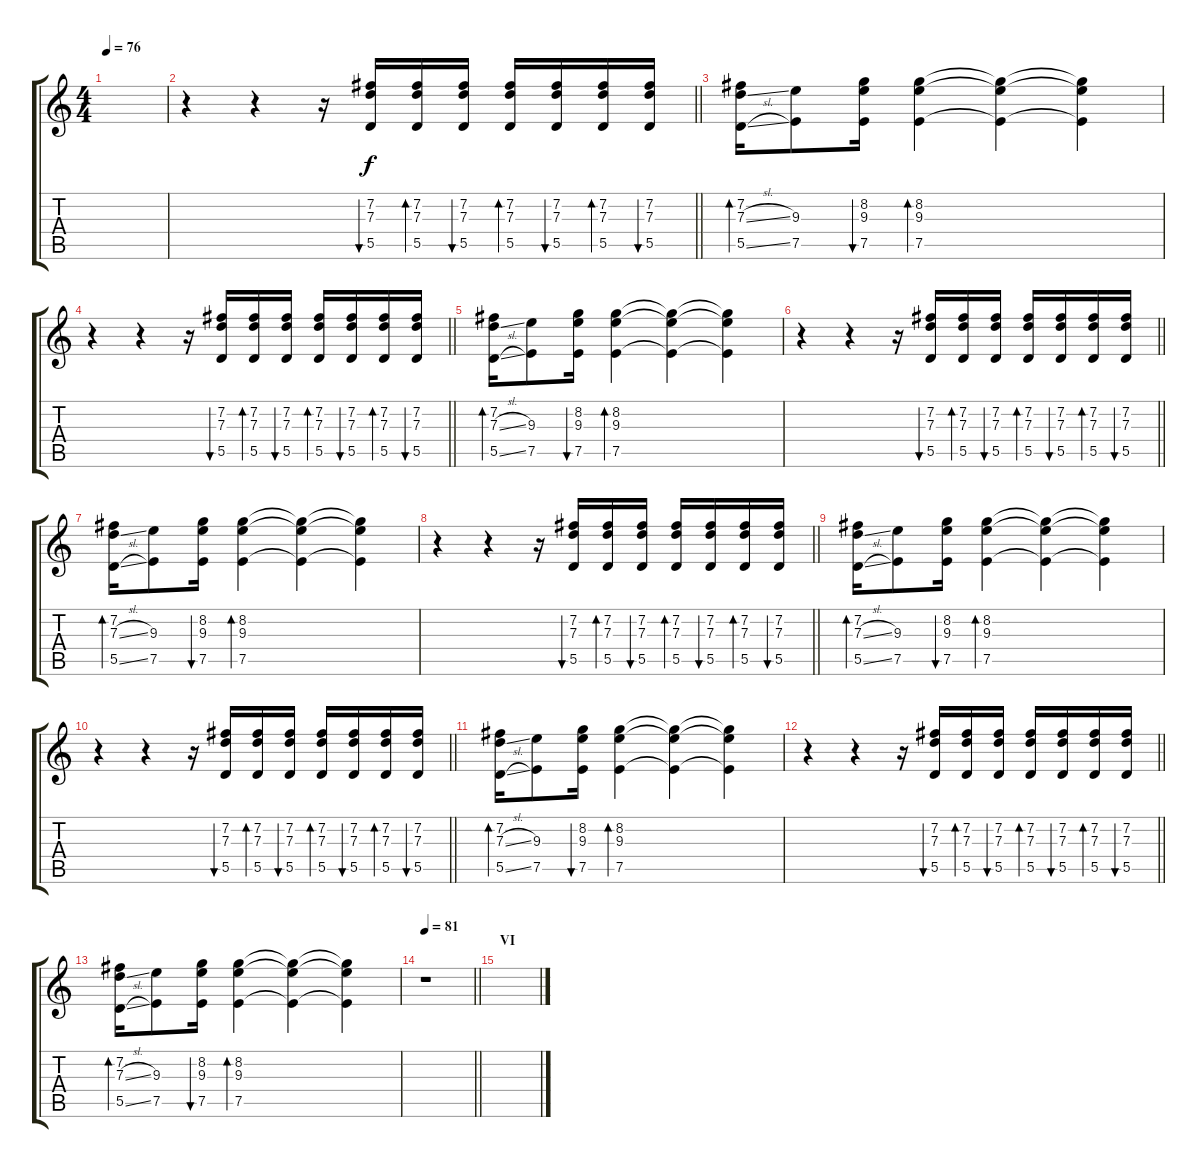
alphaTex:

\track "" {instrument acousticguitarsteel}
\staff {score tabs}
\tuning (E4 B3 G3 D3 A2 E2) {hide}
\ts (4 4)
\tempo 76
\clef g2
\ks c
|
\barLineRight lightlight
r.4 r.4 r.16 (7.2 7.3 5.5).16{bu 30} (7.2 7.3 5.5).16{bd 30} (7.2 7.3 5.5).16{bu 30} (7.2 7.3 5.5).16{bd 30} (7.2 7.3 5.5).16{bu 30} (7.2 7.3 5.5).16{bd 30} (7.2 7.3 5.5).16{bu 30} |
(7.2 7.3{sl} 5.5{sl}).16{bd 30} (9.3 7.5).8 (8.2 9.3 7.5).16{bu 30} (8.2 9.3 7.5).4{bd 30} (8.2{t} 9.3{t} 7.5{t}).4 (8.2{t} 9.3{t} 7.5{t}).4 |
\barLineRight lightlight
r.4 r.4 r.16 (7.2 7.3 5.5).16{bu 30} (7.2 7.3 5.5).16{bd 30} (7.2 7.3 5.5).16{bu 30} (7.2 7.3 5.5).16{bd 30} (7.2 7.3 5.5).16{bu 30} (7.2 7.3 5.5).16{bd 30} (7.2 7.3 5.5).16{bu 30} |
(7.2 7.3{sl} 5.5{sl}).16{bd 30} (9.3 7.5).8 (8.2 9.3 7.5).16{bu 30} (8.2 9.3 7.5).4{bd 30} (8.2{t} 9.3{t} 7.5{t}).4 (8.2{t} 9.3{t} 7.5{t}).4 |
\barLineRight lightlight
r.4 r.4 r.16 (7.2 7.3 5.5).16{bu 30} (7.2 7.3 5.5).16{bd 30} (7.2 7.3 5.5).16{bu 30} (7.2 7.3 5.5).16{bd 30} (7.2 7.3 5.5).16{bu 30} (7.2 7.3 5.5).16{bd 30} (7.2 7.3 5.5).16{bu 30} |
(7.2 7.3{sl} 5.5{sl}).16{bd 30} (9.3 7.5).8 (8.2 9.3 7.5).16{bu 30} (8.2 9.3 7.5).4{bd 30} (8.2{t} 9.3{t} 7.5{t}).4 (8.2{t} 9.3{t} 7.5{t}).4 |
\barLineRight lightlight
r.4 r.4 r.16 (7.2 7.3 5.5).16{bu 30} (7.2 7.3 5.5).16{bd 30} (7.2 7.3 5.5).16{bu 30} (7.2 7.3 5.5).16{bd 30} (7.2 7.3 5.5).16{bu 30} (7.2 7.3 5.5).16{bd 30} (7.2 7.3 5.5).16{bu 30} |
(7.2 7.3{sl} 5.5{sl}).16{bd 30} (9.3 7.5).8 (8.2 9.3 7.5).16{bu 30} (8.2 9.3 7.5).4{bd 30} (8.2{t} 9.3{t} 7.5{t}).4 (8.2{t} 9.3{t} 7.5{t}).4 |
\barLineRight lightlight
r.4 r.4 r.16 (7.2 7.3 5.5).16{bu 30} (7.2 7.3 5.5).16{bd 30} (7.2 7.3 5.5).16{bu 30} (7.2 7.3 5.5).16{bd 30} (7.2 7.3 5.5).16{bu 30} (7.2 7.3 5.5).16{bd 30} (7.2 7.3 5.5).16{bu 30} |
(7.2 7.3{sl} 5.5{sl}).16{bd 30} (9.3 7.5).8 (8.2 9.3 7.5).16{bu 30} (8.2 9.3 7.5).4{bd 30} (8.2{t} 9.3{t} 7.5{t}).4 (8.2{t} 9.3{t} 7.5{t}).4 |
\barLineRight lightlight
r.4 r.4 r.16 (7.2 7.3 5.5).16{bu 30} (7.2 7.3 5.5).16{bd 30} (7.2 7.3 5.5).16{bu 30} (7.2 7.3 5.5).16{bd 30} (7.2 7.3 5.5).16{bu 30} (7.2 7.3 5.5).16{bd 30} (7.2 7.3 5.5).16{bu 30} |
(7.2 7.3{sl} 5.5{sl}).16{bd 30} (9.3 7.5).8 (8.2 9.3 7.5).16{bu 30} (8.2 9.3 7.5).4{bd 30} (8.2{t} 9.3{t} 7.5{t}).4 (8.2{t} 9.3{t} 7.5{t}).4 |
\tempo 81
\barLineRight lightlight
r.1 |
\section ("" "VI")
